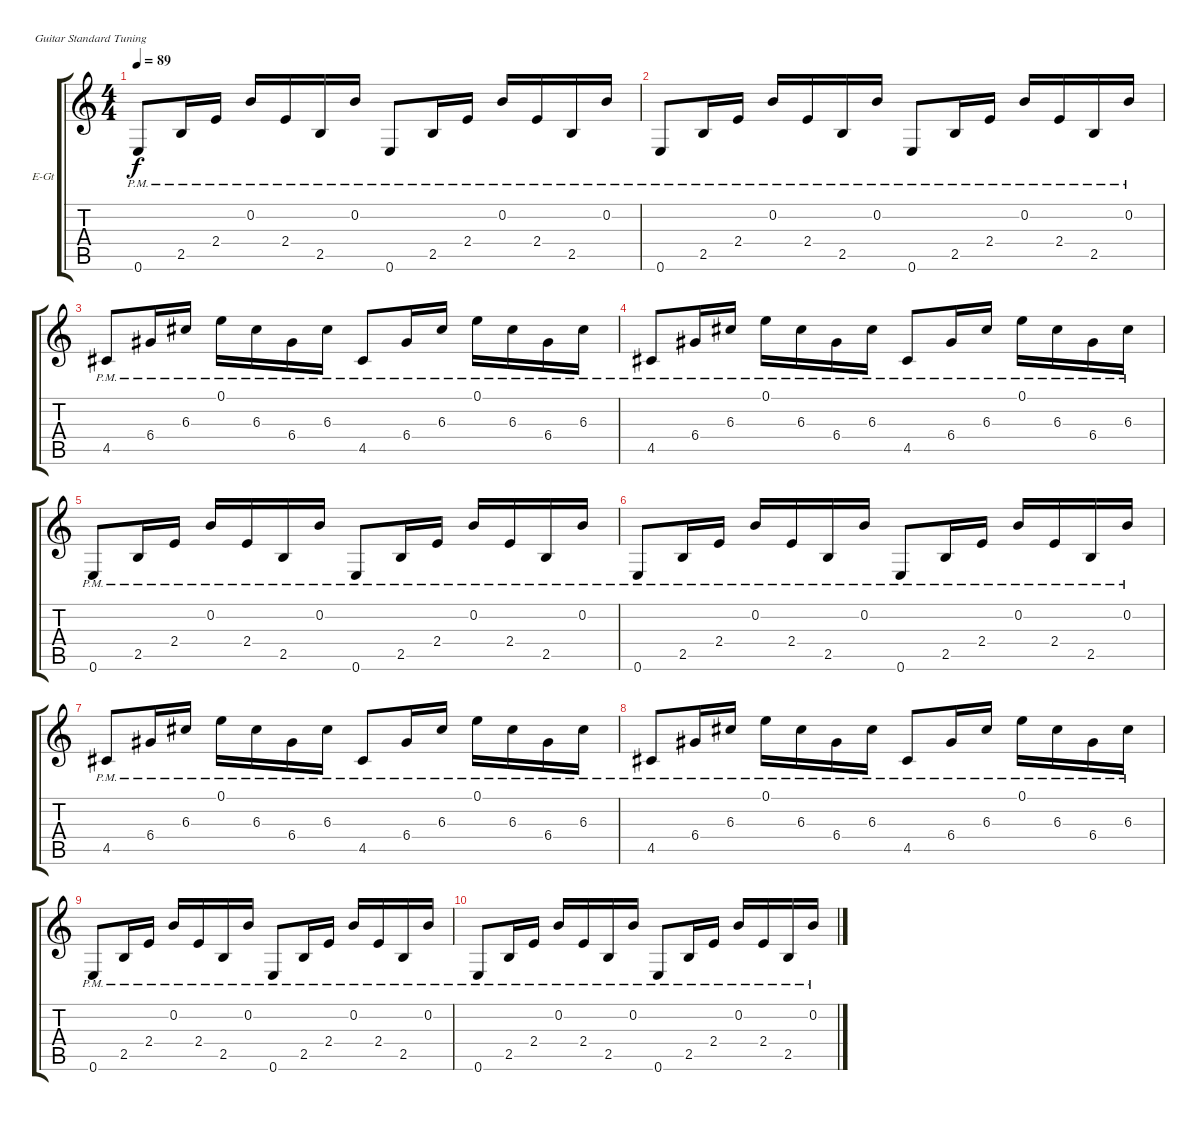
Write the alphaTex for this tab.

\bracketExtendMode groupsimilarinstruments
\firstSystemTrackNameOrientation horizontal
\otherSystemsTrackNameOrientation horizontal
\track ("Guitar" "E-Gt") {instrument electricguitarmuted}
\staff {score tabs}
\tuning (E4 B3 G3 D3 A2 E2)
\ts (4 4)
\tempo 89
\clef g2
\ks c
0.6{pm}.8{dy f} 2.5{pm}.16 2.4{pm}.16 0.2{pm}.16 2.4{pm}.16 2.5{pm}.16 0.2{pm}.16 0.6{pm}.8 2.5{pm}.16 2.4{pm}.16 0.2{pm}.16 2.4{pm}.16 2.5{pm}.16 0.2{pm}.16 |
0.6{pm}.8 2.5{pm}.16 2.4{pm}.16 0.2{pm}.16 2.4{pm}.16 2.5{pm}.16 0.2{pm}.16 0.6{pm}.8 2.5{pm}.16 2.4{pm}.16 0.2{pm}.16 2.4{pm}.16 2.5{pm}.16 0.2{pm}.16 |
4.5{pm}.8 6.4{pm}.16 6.3{pm}.16 0.1{pm}.16 6.3{pm}.16 6.4{pm}.16 6.3{pm}.16 4.5{pm}.8 6.4{pm}.16 6.3{pm}.16 0.1{pm}.16 6.3{pm}.16 6.4{pm}.16 6.3{pm}.16 |
4.5{pm}.8 6.4{pm}.16 6.3{pm}.16 0.1{pm}.16 6.3{pm}.16 6.4{pm}.16 6.3{pm}.16 4.5{pm}.8 6.4{pm}.16 6.3{pm}.16 0.1{pm}.16 6.3{pm}.16 6.4{pm}.16 6.3{pm}.16 |
0.6{pm}.8 2.5{pm}.16 2.4{pm}.16 0.2{pm}.16 2.4{pm}.16 2.5{pm}.16 0.2{pm}.16 0.6{pm}.8 2.5{pm}.16 2.4{pm}.16 0.2{pm}.16 2.4{pm}.16 2.5{pm}.16 0.2{pm}.16 |
0.6{pm}.8 2.5{pm}.16 2.4{pm}.16 0.2{pm}.16 2.4{pm}.16 2.5{pm}.16 0.2{pm}.16 0.6{pm}.8 2.5{pm}.16 2.4{pm}.16 0.2{pm}.16 2.4{pm}.16 2.5{pm}.16 0.2{pm}.16 |
4.5{pm}.8 6.4{pm}.16 6.3{pm}.16 0.1{pm}.16 6.3{pm}.16 6.4{pm}.16 6.3{pm}.16 4.5{pm}.8 6.4{pm}.16 6.3{pm}.16 0.1{pm}.16 6.3{pm}.16 6.4{pm}.16 6.3{pm}.16 |
4.5{pm}.8 6.4{pm}.16 6.3{pm}.16 0.1{pm}.16 6.3{pm}.16 6.4{pm}.16 6.3{pm}.16 4.5{pm}.8 6.4{pm}.16 6.3{pm}.16 0.1{pm}.16 6.3{pm}.16 6.4{pm}.16 6.3{pm}.16 |
0.6{pm}.8 2.5{pm}.16 2.4{pm}.16 0.2{pm}.16 2.4{pm}.16 2.5{pm}.16 0.2{pm}.16 0.6{pm}.8 2.5{pm}.16 2.4{pm}.16 0.2{pm}.16 2.4{pm}.16 2.5{pm}.16 0.2{pm}.16 |
0.6{pm}.8 2.5{pm}.16 2.4{pm}.16 0.2{pm}.16 2.4{pm}.16 2.5{pm}.16 0.2{pm}.16 0.6{pm}.8 2.5{pm}.16 2.4{pm}.16 0.2{pm}.16 2.4{pm}.16 2.5{pm}.16 0.2{pm}.16
